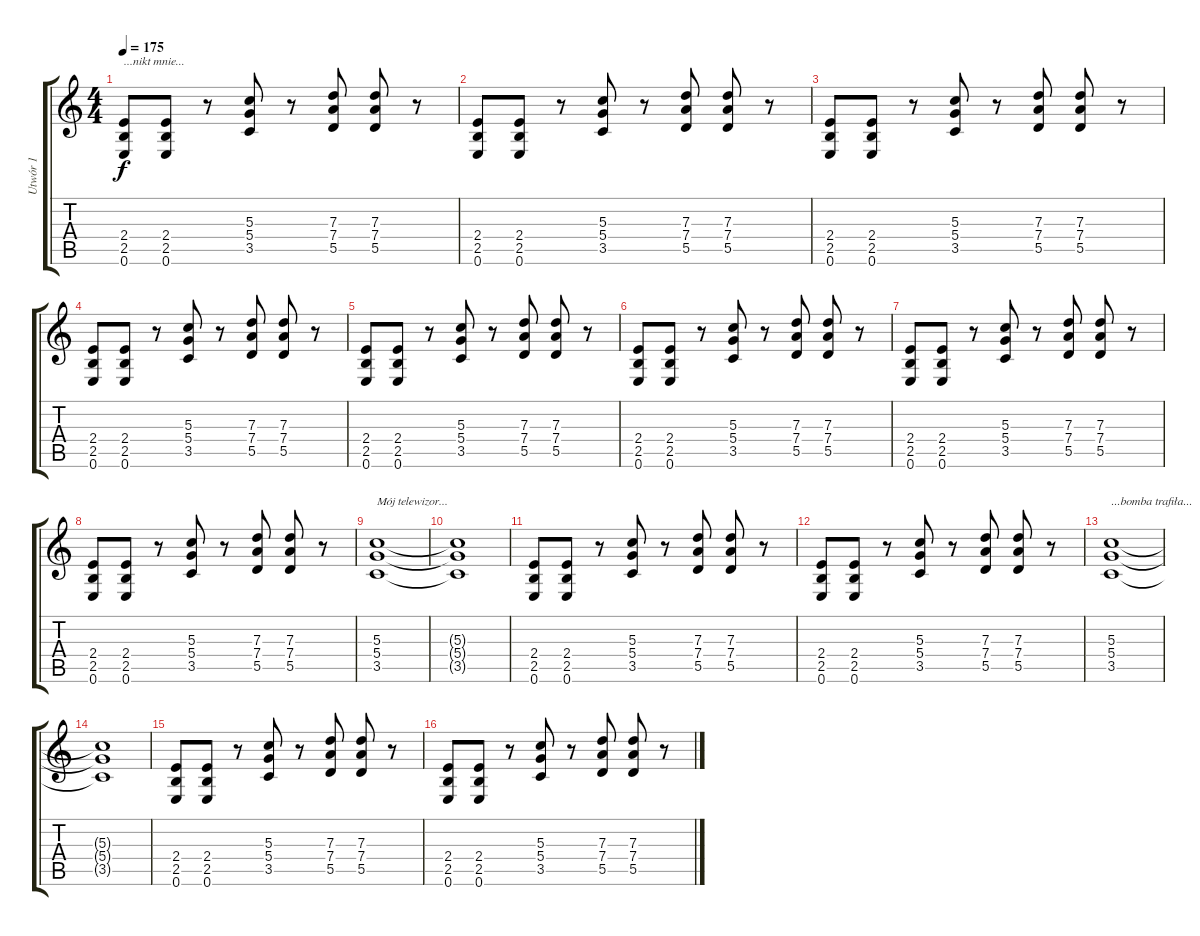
\track ("Utwór 1" "Utwór 1") {instrument distortionguitar}
\staff {score tabs}
\tuning (E4 B3 G3 D3 A2 E2) {hide}
\ts (4 4)
\tempo 175
\clef g2
\ks c
(2.4 2.5 0.6).8{txt "...nikt mnie..." dy f} (2.4 2.5 0.6).8 r.8 (5.3 5.4 3.5).8 r.8 (7.3 7.4 5.5).8 (7.3 7.4 5.5).8 r.8 |
(2.4 2.5 0.6).8 (2.4 2.5 0.6).8 r.8 (5.3 5.4 3.5).8 r.8 (7.3 7.4 5.5).8 (7.3 7.4 5.5).8 r.8 |
(2.4 2.5 0.6).8 (2.4 2.5 0.6).8 r.8 (5.3 5.4 3.5).8 r.8 (7.3 7.4 5.5).8 (7.3 7.4 5.5).8 r.8 |
(2.4 2.5 0.6).8 (2.4 2.5 0.6).8 r.8 (5.3 5.4 3.5).8 r.8 (7.3 7.4 5.5).8 (7.3 7.4 5.5).8 r.8 |
(2.4 2.5 0.6).8 (2.4 2.5 0.6).8 r.8 (5.3 5.4 3.5).8 r.8 (7.3 7.4 5.5).8 (7.3 7.4 5.5).8 r.8 |
(2.4 2.5 0.6).8 (2.4 2.5 0.6).8 r.8 (5.3 5.4 3.5).8 r.8 (7.3 7.4 5.5).8 (7.3 7.4 5.5).8 r.8 |
(2.4 2.5 0.6).8 (2.4 2.5 0.6).8 r.8 (5.3 5.4 3.5).8 r.8 (7.3 7.4 5.5).8 (7.3 7.4 5.5).8 r.8 |
(2.4 2.5 0.6).8 (2.4 2.5 0.6).8 r.8 (5.3 5.4 3.5).8 r.8 (7.3 7.4 5.5).8 (7.3 7.4 5.5).8 r.8 |
(5.3 5.4 3.5).1{txt "Mój telewizor..."} |
(5.3{t} 5.4{t} 3.5{t}).1 |
(2.4 2.5 0.6).8 (2.4 2.5 0.6).8 r.8 (5.3 5.4 3.5).8 r.8 (7.3 7.4 5.5).8 (7.3 7.4 5.5).8 r.8 |
(2.4 2.5 0.6).8 (2.4 2.5 0.6).8 r.8 (5.3 5.4 3.5).8 r.8 (7.3 7.4 5.5).8 (7.3 7.4 5.5).8 r.8 |
(5.3 5.4 3.5).1{txt "...bomba trafiła..."} |
(5.3{t} 5.4{t} 3.5{t}).1 |
(2.4 2.5 0.6).8 (2.4 2.5 0.6).8 r.8 (5.3 5.4 3.5).8 r.8 (7.3 7.4 5.5).8 (7.3 7.4 5.5).8 r.8 |
(2.4 2.5 0.6).8 (2.4 2.5 0.6).8 r.8 (5.3 5.4 3.5).8 r.8 (7.3 7.4 5.5).8 (7.3 7.4 5.5).8 r.8
